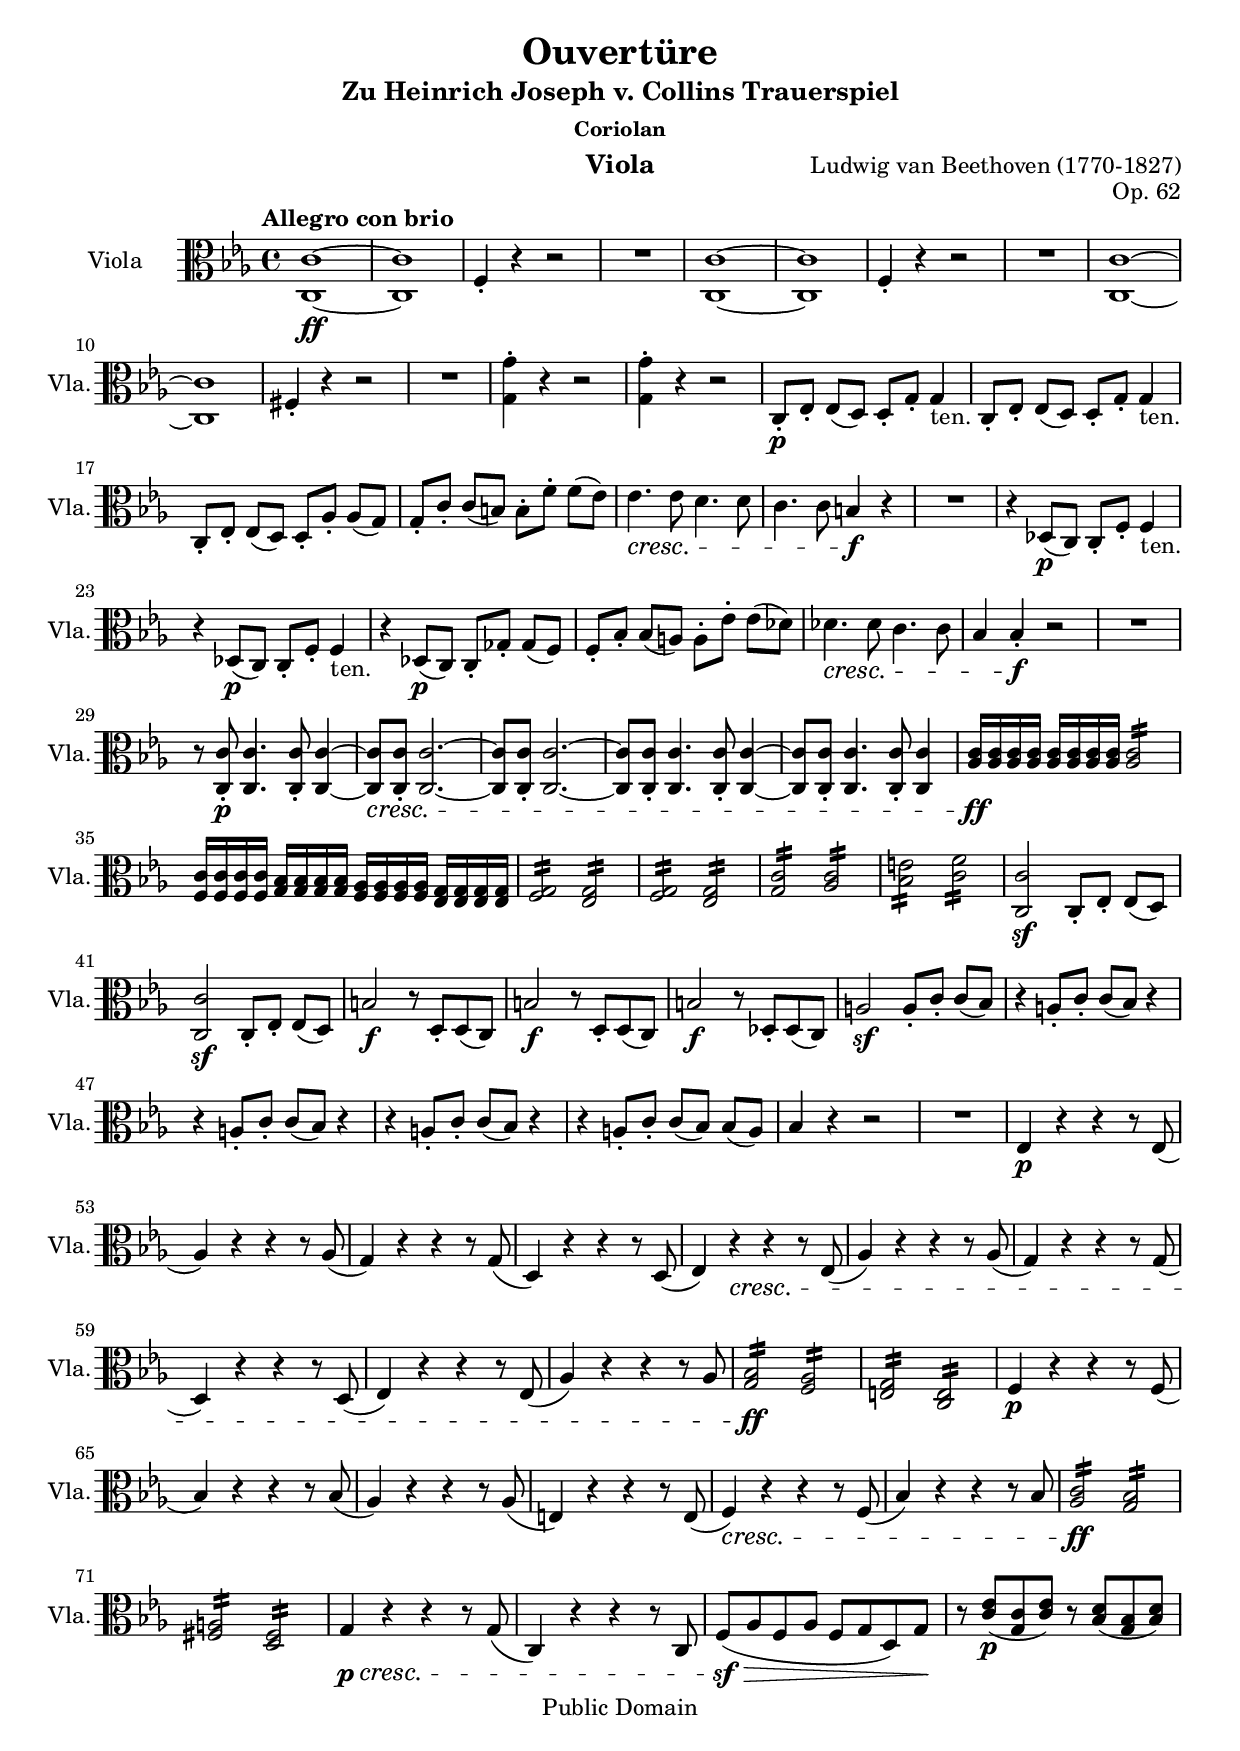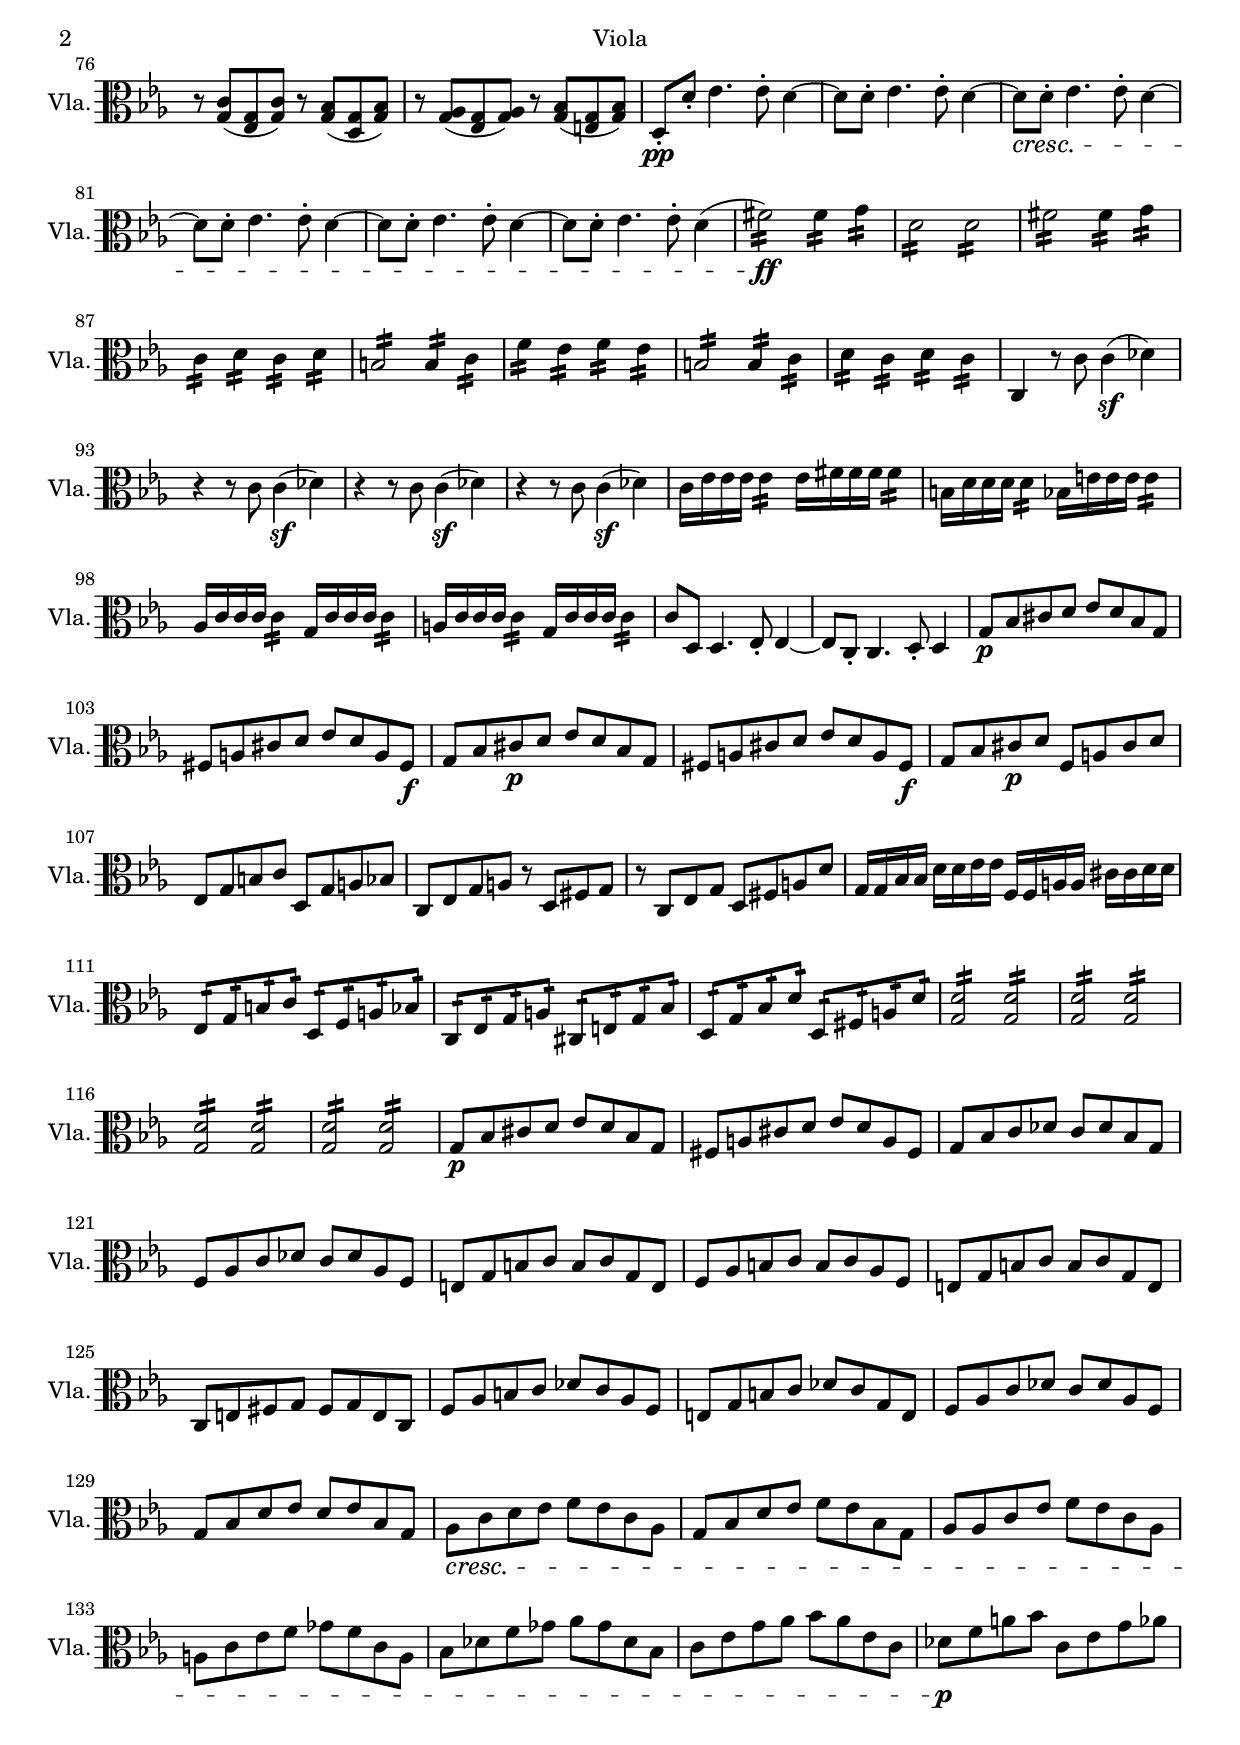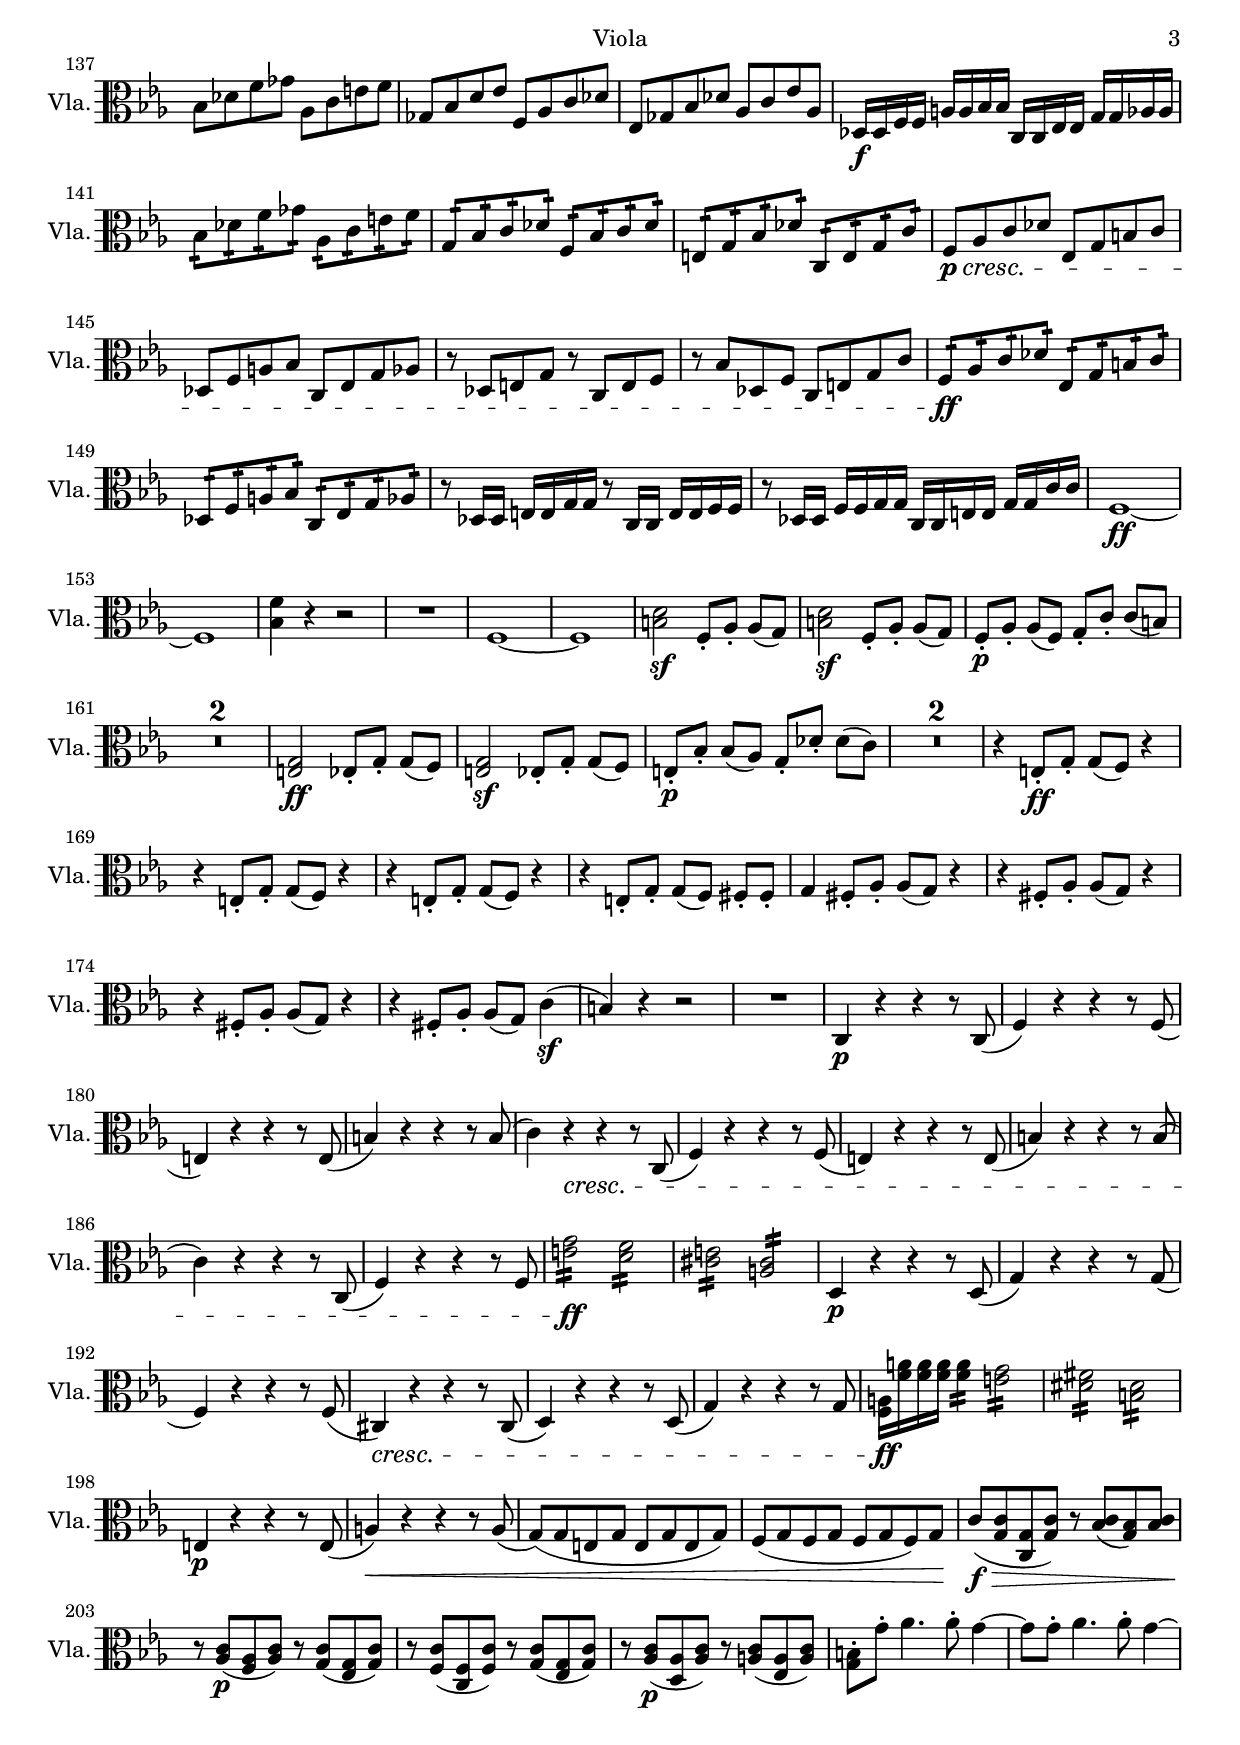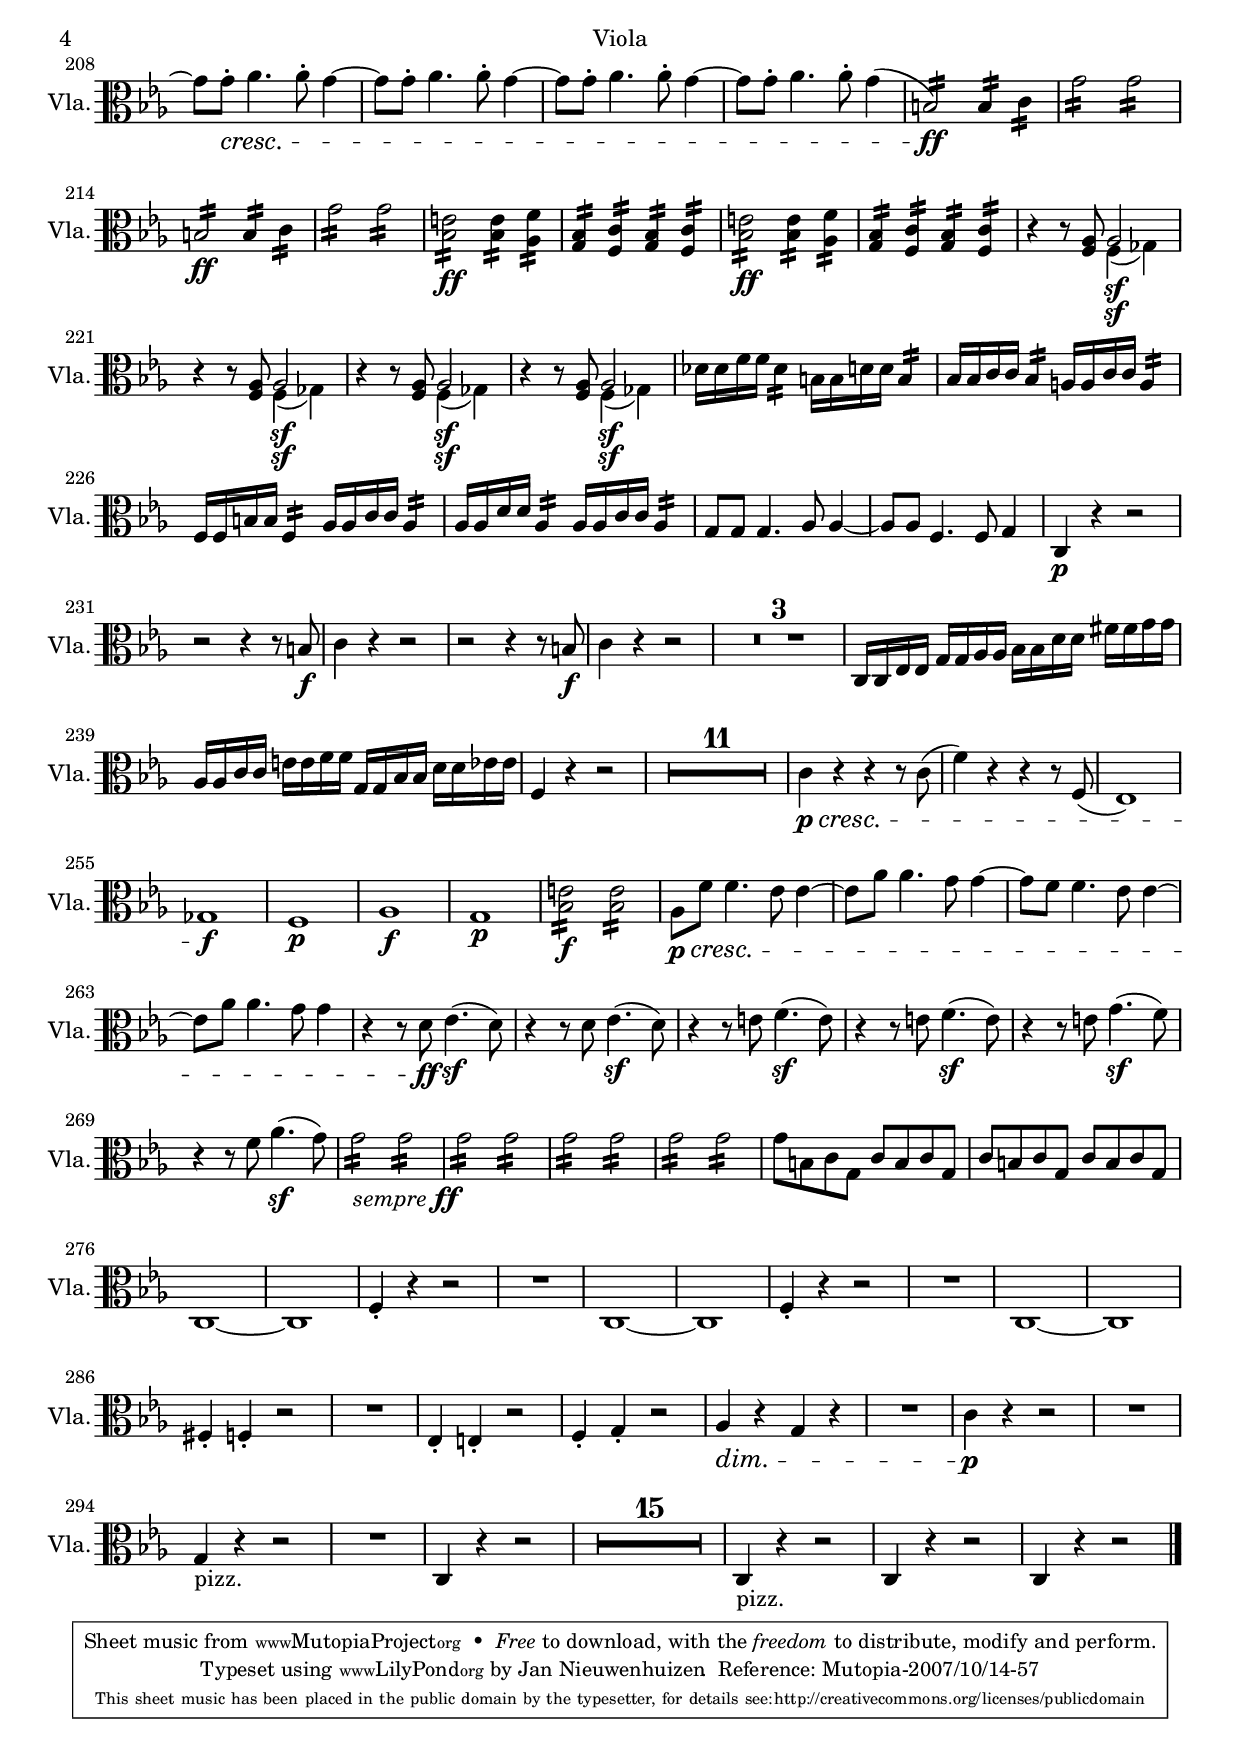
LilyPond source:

\version "2.16.0"

instrument = "Viola"

\include "header.ly"
\include "global.ly"

\version "2.16.0"


\version "2.16.0"

violaI =   \relative c {
	c'1\ff ~|
	c|
	f,4-. r r2|
	R1|
	% copied 3 bars from three back...
	%5
	c'1 ~|
	c|
	f,4-. r r2|
	R1|
	c'1 ~|
	c|
	fis,4-. r r2|
	R1|
	g'4-. r r2|
	g4-. r r2|
	% copied from violino-1...
	%15
	 c,,8[-.\p es-.]  es[( d)]  d[-. g-.] g4-"ten."|
	 c,8[-. es-.]  es[( d)]  d[-. g-.] g4-"ten."|
	 c,8[-. es-.]  es[( d)]  d[-. as'-.]  as[( g)]|
	 g8[-. c-.]  c[( b)]  b[-. f'-.]  f[( es)]|
	es4.\cresc es8 d4. d8|
	%20
	c4. c8  b4\!\f r4|
	R1|
	r4  des,8[\p( c)] c[-. f-.]f4-"ten."|
	r4  des8[\p( c)] c[-. f-.]f4-"ten."|
	r4  des8[\p( c)] c[-. ges'-.] ges[( f)]|
	%25
	 f[-. bes-.] bes[( a)] a[-. es'-.] es[( des)]|
	des4.\cresc des8 c4. c8|
	bes4  bes4\!-.\f r2|
	R1
	% same rhythm as violins...
	r8 c-.\p c4. c8-. c4~|
	 c8[\cresc c-.]c2.~|
	%30
	 c8[ c-.]c2.~|
	 c8[ c-.] c4. c8-. c4~|
	 c8[ c-.] c4. c8-. c4|
	c16[\!\ff c c c] c[ c c c] c2:16|
	%35
	 c16[ c c c] bes[ bes bes bes] as[ as as as] g[ g g g]|
	g2:16 g:|
	g: g:|
	c: c:|
	e: f:|
	%40
	c2\sf  c,8[-. es-.] es[( d)]|
	c'2\sf  c,8[-. es-.] es[( d)]|
	b'2\f r8  d,[-. d( c)]|
	b'2\f r8  d,[-. d( c)]|
	b'2\f r8  des,[-. des( c)]|
	%45
	a'2\sf  a8[-. c-.] c[( bes)]|
	r4  a8[-. c-.] c[( bes)] r4|
	r4  a8[-. c-.] c[( bes)] r4|
	r4  a8[-. c-.] c[( bes)] r4|
	r4  a8[-. c-.] c[( bes)] bes[( a)]|
	%50
	bes4 r r2|
	R1|
	es,4\p r r r8 es(|
	 as4) r r r8 as (|
	 g4) r r r8 g(|
	%55
	 d4) r r r8 d(|
	 es4) r\cresc r  r8 es(|
	 as4) r r r8 as(|
	 g4) r r r8 g(|
	 d4) r r r8 d(|
	%60
	 es4) r r r8 es(|
	 as4) r r r8 as|
	 bes2:16\!\ff as:|
	g: e:|
	f4\p r r r8 f(|
	%65
	 bes4) r r r8 bes(|
	 as4) r r r8 as(|
	 e4) r r r8 e(|
	 f4)\cresc r r r8 f(|
	 bes4) r r r8 bes|
	%70
	 c2:\!\ff bes:|
	a: fis:|
	g4\p\cresc r r r8 g(|
	 c,4) r r r8 c|
	f8[\!\sf(\> as f as] f[ g d) g\!]|
	%75
	r es'[\p( c es)] r  d[( bes d)]|
	r c[( g c)] r  bes[( g bes)]|
	r as[( g as)] r  bes[( g bes)]|
	 d,[-.\pp d'-.] es4. es8-. d4 ~|
	 d8[ d-.] es4. es8-. d4 ~|
	%80
	 d8[\cresc d-.] es4. es8-. d4 ~|
	 d8[ d-.] es4. es8-. d4 ~|
	 d8[ d-.] es4. es8-. d4 ~|
	 d8[ d-.] es4. es8-. d4(|
	 fis2:16)\!\ff fis4: g:|
	%85
	d2: d:|
	fis: fis4: g:|
	c,: d: c: d:|
	b2: b4: c:|
	f: es: f: es:|
	%90
	b2: b4: c:|
	d: c: d: c:|
	c,4 r8 c' c4\sf( des)|
	r r8 c c4\sf( des)|
	
	r r8 c c4\sf( des)|
	
	r r8 c c4\sf( des)|
	
	 c16[ es es es] es4:16 es16[ fis fis fis]fis4:16|
	 b,16[ d d d]d4:16 bes16[ e e e] e4:|
	 as,16[ c c c ] c4: g16[ c c c] c4:|
	 a16[ c c c] c4: g16[ c c c] c4:|
	%100
	 c8[ d,] d4. es8-. es4 ~|
	 es8[ c-.] c4. d8-. d4|
	% shared with cello from here on
	% except for some abbrevs below...
	 g8[\p bes cis d] es[ d bes g]|
	 fis[ a cis d] es[ d a fis\f]|
	 g[ bes cis\p d] es[ d bes g]
	%105
	 fis[ a cis d] es[ d a fis\f]|
	 g[ bes cis\p d] f,[ a cis d]|
	 es,[ g b c] d,[ g a bes]|
	 c,[ es g a]r d,[ fis g]|
	r c,[ es g] d[ fis a d]|
	%110
	% cello has eighth notes here...
	 g,16[ g bes bes] d[ d es es] f,[ f a a] cis[ cis d d]|
	 es,8:[ g: b: c:] d,:[ f: a: bes:]|
	 c,:[ es: g: a:] cis,:[ e: g: bes:]|
	 d,:[ g: bes: d:] d,:[ fis: a: d:]|
	d2: d:
	%115
	|
	d: d:|
	d: d:|
	d: d:|
	% urg, 2 copied from 102
	 g,8[\p bes cis d] es[ d bes g]|
	 fis[ a cis d] es[ d a fis]|
	%120
	 g[ bes c des] c[ des bes g]|
	 f[ as c des] c[ des as f]|
	 e[ g b c] b[ c g e]|
	 f[ as b c] b[ c as f]|
	 e[ g b c] b[ c g e]|
	%125
	 c[ e fis g] fis[ g e c]|
	 f[ as b c] des[ c as f]|
	 e[ g b c] des[ c g e]|
	 f[ as c des] c[ des as f]|
	 g[ bes d es] d[ es bes g]|
	 as[\cresc c d es] f[ es c as]|
	%131
	 g[ bes d es] f[ es bes g]|
	% shared with cellos until here
	% shared with violino-2 from here on
	 as[ as c es] f[ es c as]|
	 a[ c es f] ges[ f c a]|
	 bes[ des f ges] as[ ges des bes]|
	%135
	 c[ es g as] bes[ as es c]|
	des[\!\p f a bes] c,[ es g as]|
	 bes,[ des f ges] as,[ c e f]|
	 ges,[ bes d es] f,[ as c des]|
	 es,[ ges bes des] as[ c es as,]|
	%140
	% shared with cello from here on
	% except cello has eighth notes
	 des,16[\f des f f] a[ a bes bes] c,[ c es es] g[ g as as]|
	 bes8:[ des: f: ges:] as,:[ c: e: f:]|
	 g,:[ bes: c: des:] f,:[ bes: c: des:]|
	 e,:[ g: bes: des:] c,:[ e: g: c:]|
	%shared with cello from here on
	 f,8[\p\cresc as c des] es,[ g b c]|
	 des,[ f a bes] c,[ es g as]|
	% uhuh, still 'same as cello'
	% but now rests for notes that viola cannot reach...
	%145
	r des,[ e g]r c,[ e f]|
	% hmm, don't want to miss more than one note,
	% take bes octave higher
	r bes[ des, f] c[ e g c]|
	% cello has eight notes
	% viola has rest where can't reach	
	f,:[\!\ff as: c: des:] es,:[ g: b: c:]|
	 des,:[ f: a: bes:] c,:[ es: g: as:]|
	%150
	r des,16[ des] e[ e g g]r8 c,16[ c] e[ e f f]|
	r8 des16[ des] f[ f g g] c,[ c e e] g[ g c c]|
	f,1\ff ~|
	f|
	f'4 r r2
	R1
	%155
	f,1 ~|
	f|
	d'2\sf  f,8[-. as-.] as[( g)]|
	
	d'2\sf  f,8[-. as-.] as[( g)]|
	% ugh, should be quoted and transposed...
	%160
	 f8[-.\p as-.] as[( f)] g[-. c-.] c[( b)]|
	R1*2|
	
	g2\ff  es8[-. g-.] g[( f)]|
	g2\sf  es8[-. g-.] g[( f)]|
	%165
	 e[-.\p bes'-.] bes[( as)] g[-. des'-.] des[( c)]|
	R1*2|
	r4  e,8[-.\ff g-.] g[( f)] r4|
	r4  e8[-. g-.] g[( f)] r4|
	%170
	r4  e8[-. g-.] g[( f)] r4|
	r4  e8[-. g-.] g[( f)] fis[-.fis-.]|
	
	g4  fis8[-.as-.] as[( g)] r4|
	r4  fis8[-.as-.] as[( g)] r4|
	r4  fis8[-.as-.] as[( g)] r4|
	%175
	r4  fis8[-.as-.] as[( g)] c4\sf(|
	 b)  r r2|
	R1
	% ugh, should be quoted and transposed
	c,4\p r r r8 c8(|
	 f4) r r r8 f8(|
	%180
	 e4) r r r8 e8(|
	 b'4) r r r8 b8(|
	 c4) r\cresc r r8 c,8(|
	% copied
	 f4) r r r8 f8(|
	 e4) r r r8 e8(|
	%185
	 b'4) r r r8 b8(|
	 c4) r r r8 c,8(|
	 f4) r r r8 f8|
	 g'2:16\!\ff f:|
	e: cis:|
	%190
	d,4\p r r r8 d8(|
	 g4) r r r8 g8(|
	 f4) r r r8 f8(|
	 cis4)\cresc r r r8 cis8(|
	 d4) r r r8 d8(|
	%195
	 g4) r r r8 g8|
	a16[\!\ff a' a a]a4: g2:|
	fis: dis:|
	
	e,4\p r r r8 e8(|
	 a4)\< r r r8 a8(|
	%200
	  g)[(g e g] e[ g e g)]|
	% quote and transpose
	 f[(g f g] f[ g f) g\!]|
	 c[\f\>(c g c)]r c[(bes) c\!]|
	r c[\p(as c)]r c[(g c)]|
	r c[(f, c')]r c[(g c)]|
	%205
	r c[\p(as c)]r c[(a c)]|
	 b[-. g'-.] as4. as8-. g4 ~|
	 g8[ g-.] as4. as8-. g4 ~|
	 g8[ g-.\cresc] as4. as8-. g4 ~|
	 g8[ g-.] as4. as8-. g4 ~|
	%210
	 g8[ g-.] as4. as8-. g4 ~|
	 g8[ g-.] as4. as8-. g4 (|
	 b,2:16\!)\ff b4: c:|
	g'2: g:|
	
	%214
	b,2:16\ff b4: c:|
	g'2: g:|
	
	e2:16\ff e4: f:|
	bes,: c: bes: c:|
	
	e2:16\ff e4: f:|
	bes,: c: bes: c:|
	
	%220
	r4 r8 as as2\sf|
	r4 r8 as as2\sf|
	r4 r8 as as2\sf|
	r4 r8 as as2\sf|
	 des16[ des f f]des4:  b16[ b d d]b4:|
	%225
	 bes16[ bes c c]bes4:  a16[ a c c]a4:|
	 f16[ f b b]f4:  as16[ as c c]as4:|
	 as16[ as d d]as4:  as16[ as c c]as4:|
	 g8[ g]g4. as8 as4 ~|
	 as8[ as]f4. f8 g4|
	%230
	c,\p r r2|
	r r4 r8 b'\f|
	c4 r r2|
	r r4 r8 b\f|
	c4 r r2|
	R1*3|
	 c,16[c es es] g[ g as as] bes[ bes d d] fis[ fis g g]|
	 as,[ as c c] e[ e f f] g,[ g bes bes] d[ d es es]|
	%240
	f,4 r r2|
	R1*11|
	c'4\p\cresc r r r8 c8(|
	 f4) r r r8 f,8(|
	 es1)|
	
	%255
	 ges\!\f|
	f\p|
	as\f|
	g\p
	e'2:16\f e:|
	
	%260
	 as,8[\p\cresc f']f4. es8 es4 ~|
	 es8[ as]as4. g8 g4 ~|
	 g8[ f]f4. es8 es4 ~|
	 es8[ as]as4. g8 g4|
	r r8  d\!\ff es4.\sf( d8)|
	%265
	r4 r8 d es4.\sf( d8)|
	r4 r8 e f4.\sf( e8)|
	r4 r8 e f4.\sf( e8)|
	r4 r8 e g4.\sf( f8)|
	r4 r8 f as4.\sf( g8)|
	%270
	g2:16 g:\ffsempre|
	g: g:|
	g: g:|
	g: g:|
	 g8[ b, c g] c[ b c g]|
	%275
	 c[ b c g] c[ b c g]|
	c,1 ~|
	c|
	f4-. r r2|
	R1|
	c1 ~|
	c|
	f4-. r r2|
	R1|
	c1 ~|
	c|
	fis4-. f-. r2|
	R1|
	es4-. e-. r2|
	f4-. g-. r2|
	%290
	as4\dim r g r|
	R1|
	 c4\!\p r r2|
	R1|
	g4- \markup{"pizz."} r r2|
	R1|
	c,4 r r2|
	R1*15|
	c4- \markup{"pizz."} r r2|
	c4 r r2|
	c4 r r2|
}


\version "2.16.0"

violaII =   \relative c {
	c1\ff ~|
	c|
	f4-. r r2|
	R1|
	% copied 3 bars from three back...
	%5
	c1 ~|
	c|
	f4-. r r2|
	R1|
	c1 ~|
	c|
	fis4-. r r2|
	R1|
	g4-. r r2|
	g4-. r r2|
	% copied from violino-1...
	%15
	 c,8[-.\p es-.]  es[( d)]  d[-. g-.] g4-"ten."|
	 c,8[-. es-.]  es[( d)]  d[-. g-.] g4-"ten."|
	 c,8[-. es-.]  es[( d)]  d[-. as'-.]  as[( g)]|
	 g8[-. c-.]  c[( b)]  b[-. f'-.]  f[( es)]|
	es4.\cresc es8 d4. d8|
	%20
	c4. c8  b4\!\f r4|
	R1|
	r4  des,8[\p( c)] c[-. f-.]f4-"ten."|
	r4  des8[\p( c)] c[-. f-.]f4-"ten."|
	r4  des8[\p( c)] c[-. ges'-.] ges[( f)]|
	%25
	 f[-. bes-.] bes[( a)] a[-. es'-.] es[( des)]|
	des4.\cresc des8 c4. c8|
	bes4  bes4\!-.\f r2|
	R1
	% same rhythm as violins...
	r8 c,-.\p c4. c8-. c4~|
	 c8[\cresc c-.]c2.~|
	%30
	 c8[ c-.]c2.~|
	 c8[ c-.] c4. c8-. c4~|
	 c8[ c-.] c4. c8-. c4|
	as'16[\!\ff as as as] as[ as as as]as2:16|
	%35
	 f16[ f f f] g[ g g g] f[ f f f] es[ es es es]|
	f2:16 es:|
	f: es:|
	g: as:|
	bes: c:|
	%40
	c,2\sf  c8[-. es-.] es[( d)]|
	c2\sf  c8[-. es-.] es[( d)]|
	b'2\f r8  d,[-. d( c)]|
	b'2\f r8  d,[-. d( c)]|
	b'2\f r8  des,[-. des( c)]|
	%45
	a'2\sf  a8[-. c-.] c[( bes)]|
	r4  a8[-. c-.] c[( bes)] r4|
	r4  a8[-. c-.] c[( bes)] r4|
	r4  a8[-. c-.] c[( bes)] r4|
	r4  a8[-. c-.] c[( bes)] bes[( a)]|
	%50
	bes4 r r2|
	R1|
	es,4\p r r r8 es(|
	 as4) r r r8 as (|
	 g4) r r r8 g(|
	%55
	 d4) r r r8 d(|
	 es4) r\cresc r  r8 es(|
	 as4) r r r8 as(|
	 g4) r r r8 g(|
	 d4) r r r8 d(|
	%60
	 es4) r r r8 es(|
	 as4) r r r8 as|
	 g2:16\!\ff f:|
	e: c:|
	f4\p r r r8 f(|
	%65
	 bes4) r r r8 bes(|
	 as4) r r r8 as(|
	 e4) r r r8 e(|
	 f4)\cresc r r r8 f(|
	 bes4) r r r8 bes|
	%70
	 as2:\!\ff g:|
	fis: d:|
	g4\p\cresc r r r8 g(|
	 c,4) r r r8 c|
	f8[\!\sf(\>as f as] f[ g d) g\!]|
	%75
	r  c[\p(g c)] r  bes[(g bes)]|
	r  g[(es g)] r  g[(d g)]|
	r  g[(es g)] r  g[(e g)]|
	 d[-.\pp d'-.] es4. es8-. d4 ~|
	 d8[ d-.] es4. es8-. d4 ~|
	%80
	 d8[\cresc d-.] es4. es8-. d4 ~|
	 d8[ d-.] es4. es8-. d4 ~|
	 d8[ d-.] es4. es8-. d4 ~|
	 d8[ d-.] es4. es8-. d4 (|
	 fis2:16\!)\ff fis4: g:|
	%85
	d2: d:|
	fis: fis4: g:|
	c,: d: c: d:|
	b2: b4: c:|
	f: es: f: es:|
	%90
	b2: b4: c:|
	d: c: d: c:|
	c,4 r8 c' c4\sf( des)|
	r r8 c c4\sf( des)|
	r r8 c c4\sf( des)|
	r r8 c c4\sf( des)|
	 c16[ es es es]es4: es16[ fis fis fis]fis4:|
	 b,16[ d d d]d4: bes16[ e e e]e4:|
	 as,16[ c c c ]c4: g16[ c c c]c4:|
	 a16[ c c c]c4: g16[ c c c]c4:|
	%100
	 c8[ d,]d4. es8-. es4 ~|
	 es8[ c-.]c4. d8-. d4|
	% shared with cello from here on
	% except for some abbrevs below...
	 g8[\p bes cis d] es[ d bes g]|
	 fis[ a cis d] es[ d a fis\f]|
	 g[ bes cis\p d] es[ d bes g]
	%105
	 fis[ a cis d] es[ d a fis\f]|
	 g[ bes cis\p d] f,[ a cis d]|
	 es,[ g b c] d,[ g a bes]|
	 c,[ es g a]r d,[ fis g]|
	r c,[ es g] d[ fis a d]|
	%110
	% cello has eighth notes here...
	 g,16[ g bes bes] d[ d es es] f,[ f a a] cis[ cis d d]|
	 es,8:[ g: b: c:] d,:[ f: a: bes:]|
	 c,:[ es: g: a:] cis,:[ e: g: bes:]|
	 d,:[ g: bes: d:] d,:[ fis: a: d:]|
	g,2: g:
	%115
	|
	g: g:|
	g: g:|
	g: g:|
	% urg, 2 copied from 102
	 g8[\p bes cis d] es[ d bes g]|
	 fis[ a cis d] es[ d a fis]|
	%120
	 g[ bes c des] c[ des bes g]|
	 f[ as c des] c[ des as f]|
	 e[ g b c] b[ c g e]|
	 f[ as b c] b[ c as f]|
	 e[ g b c] b[ c g e]|
	%125
	 c[ e fis g] fis[ g e c]|
	 f[ as b c] des[ c as f]|
	 e[ g b c] des[ c g e]|
	 f[ as c des] c[ des as f]|
	 g[ bes d es] d[ es bes g]|
	 as[\cresc c d es] f[ es c as]|
	%131
	 g[ bes d es] f[ es bes g]|
	% shared with cellos until here
	% shared with violino-2 from here on
	 as[ as c es] f[ es c as]|
	 a[ c es f] ges[ f c a]|
	 bes[ des f ges] as[ ges des bes]|
	%135
	 c[ es g as] bes[ as es c]|
	des[\!\p f a bes] c,[ es g as]|
	 bes,[ des f ges] as,[ c e f]|
	 ges,[ bes d es] f,[ as c des]|
	 es,[ ges bes des] as[ c es as,]|
	%140
	% shared with cello from here on
	% except cello has eighth notes
	 des,16[\f des f f] a[ a bes bes] c,[ c es es] g[ g as as]|
	 bes8:[ des: f: ges:] as,:[ c: e: f:]|
	 g,:[ bes: c: des:] f,:[ bes: c: des:]|
	 e,:[ g: bes: des:] c,:[ e: g: c:]|
	%shared with cello from here on
	 f,8[\p\cresc as c des] es,[ g b c]|
	 des,[ f a bes] c,[ es g as]|
	% uhuh, still 'same as cello'
	% but now rests for notes that viola cannot reach...
	%145
	r des,[ e g]r c,[ e f]|
	% hmm, don't want to miss more than one note,
	% take bes octave higher
	r bes[ des, f] c[ e g c]|
	% cello has eight notes
	% viola has rest where can't reach	
	f,:[\!\ff as: c: des:] es,:[ g: b: c:]|
	 des,:[ f: a: bes:] c,:[ es: g: as:]|
	%150
	r des,16[ des] e[ e g g]r8 c,16[ c] e[ e f f]|
	r8 des16[ des] f[ f g g] c,[ c e e] g[ g c c]|
	f,1\ff ~|
	f|
	bes4 r r2
	%155
	R1
	f1 ~|
	f|
	b2\sf  f8[-. as-.] as[( g)]|
	
	b2\sf  f8[-. as-.] as[( g)]|
	% ugh, should be quoted and transposed...
	%160
	 f8[-.\p as-.] as[( f)] g[-. c-.] c[( b)]|
	R1*2|
	
	e,2\ff  es8[-. g-.] g[( f)]|
	e2\sf  es8[-. g-.] g[( f)]|
	%165
	 e[-.\p bes'-.] bes[( as)] g[-. des'-.] des[( c)]|
	R1*2|
	r4  e,8[-.\ff g-.] g[( f)] r4|
	r4  e8[-. g-.] g[( f)] r4|
	%170
	r4  e8[-. g-.] g[( f)] r4|
	r4  e8[-. g-.] g[( f)] fis[-.fis-.]|
	
	g4  fis8[-.as-.] as[( g)] r4|
	r4  fis8[-.as-.] as[( g)] r4|
	r4  fis8[-.as-.] as[( g)] r4|
	%175
	r4  fis8[-.as-.] as[( g)] c4\sf(|
	 b)  r r2|
	R1
	% ugh, should be quoted and transposed
	c,4\p r r r8 c8(|
	 f4) r r r8 f8(|
	%180
	 e4) r r r8 e8(|
	 b'4) r r r8 b8(|
	 c4) r\cresc r r8 c,8(|
	% copied
	 f4) r r r8 f8(|
	 e4) r r r8 e8(|
	%185
	 b'4) r r r8 b8(|
	 c4) r r r8 c,8(|
	 f4) r r r8 f8|
	 e'2:16\!\ff d:|
	cis: a:|
	%190
	d,4\p r r r8 d8(|
	 g4) r r r8 g8(|
	 f4) r r r8 f8(|
	 cis4)\cresc r r r8 cis8(|
	 d4) r r r8 d8(|
	%195
	 g4) r r r8 g8|
	f16[\!\ff f' f f]f4: e2:|
	dis: b:|
	e,4\p r r r8 e8(|
	 a4)\< r r r8 a8(|
	%200
	  g)[(g e g] e[ g e g)]|
	% quote and transpose
	 f[(g f g] f[ g f) g\!]|
	 c[\f\>(g c, g')]r bes[(g) bes\!]|
	r as[\p(f as)]r g[(es g)]|
	r f[(c f)]r g[(es g)]|
	%205
	r as[\p(d, as')]r a[(es a)]|
	 g[-. g'-.] as4. as8-. g4 ~|
	 g8[ g-.] as4. as8-. g4 ~|
	 g8[ g-.\cresc] as4. as8-. g4 ~|
	 g8[ g-.] as4. as8-. g4 ~|
	%210
	 g8[ g-.] as4. as8-. g4 ~|
	 g8[ g-.] as4. as8-. g4 (|
	 b,2:16\!)\ff b4: c:|
	g'2: g:|
	%214
	b,2:16\ff b4: c:|
	g'2: g:|
	bes,2:16\ff bes4: as:|
	g: f: g: f:|
	bes2:16\ff bes4: as:|
	g: f: g: f:|
	%220
	r4 r8 f f4\sf( ges)|
	r4 r8 f f4\sf( ges)|
	r4 r8 f f4\sf( ges)|
	r4 r8 f f4\sf( ges)|
	 des'16[ des f f]des4:  b16[ b d d]b4:|
	%225
	 bes16[ bes c c]bes4:  a16[ a c c]a4:|
	 f16[ f b b]f4:  as16[ as c c]as4:|
	 as16[ as d d]as4:  as16[ as c c]as4:|
	 g8[ g]g4. as8 as4 ~|
	 as8[ as]f4. f8 g4|
	%230
	c,\p r r2|
	r r4 r8 b'\f|
	c4 r r2|
	r r4 r8 b\f|
	c4 r r2|
	R1*3|
	 c,16[c es es] g[ g as as] bes[ bes d d] fis[ fis g g]|
	 as,[ as c c] e[ e f f] g,[ g bes bes] d[ d es es]|
	%240
	f,4 r r2|
	R1*11|
	c'4\p\cresc r r r8 c8(|
	 f4) r r r8 f,8(|
	 es1)|
	
	%255
	 ges\!\f|
	f\p|
	as\f|
	g\p
	bes2:16\f bes:|
	
	%260
	 as8[\p\cresc f']f4. es8 es4 ~|
	 es8[ as]as4. g8 g4 ~|
	 g8[ f]f4. es8 es4 ~|
	 es8[ as]as4. g8 g4|
	r r8  d\!\ff es4.\sf( d8)|
	%265
	r4 r8 d es4.\sf( d8)|
	r4 r8 e f4.\sf( e8)|
	r4 r8 e f4.\sf( e8)|
	r4 r8 e g4.\sf( f8)|
	r4 r8 f as4.\sf( g8)|
	%270
	g2:16\ffsempre g:|
	g: g:|
	g: g:|
	g: g:|
	 g8[ b, c g] c[ b c g]|
	%275
	 c[ b c g] c[ b c g]|
	c,1 ~|
	c|
	f4-. r r2|
	R1|
	c1 ~|
	c|
	f4-. r r2|
	R1|
	c1 ~|
	c|
	fis4-. f-. r2|
	R1|
	es4-. e-. r2|
	f4-. g-. r2|
	%290
	as4\dim r g r|
	R1|
	 c4\!\p r r2|
	R1|
	g4- \markup{"pizz."} r r2|
	R1|
	c,4 r r2|
	R1*15|
	c4- \markup{"pizz."} r r2|
	c4 r r2|
	c4 r r2|
}


%{
violeGroup =  \context PianoStaff = viole_group  <<
        \set PianoStaff.aDueText = #""
	\context Staff=oneViole {
		\set Staff.midiInstrument = #"viola"
		\set Staff.instrumentName = #"Viola"
		\set Staff.shortInstrumentName = #"Vla."
		
		\clef "alto"
		%\set Staff.clefGlyph = #"clefs.C"
		%\set Staff.clefPosition = #0

		\global
	}
	\context Staff=twoViole {
		\set Staff.midiInstrument = #"viola"
		\set Staff.instrumentName = #"Viola II"
		\set Staff.shortInstrumentName = #"Vla. II"
		
		\clef "alto" 
		%\set Staff.clefGlyph = #"clefs.C"
		%\set Staff.clefPosition = #0

		\global
	}

	\context Staff=oneViole \partcombine \violaI \violaII
>>
%}

violeGroup =   \context Staff = "viole" <<
        \set Staff.aDueText = #""
	\context Staff = "viole" {
		\set Staff.midiInstrument = #"viola"
		\set Staff.instrumentName = #"Viola"
		\set Staff.shortInstrumentName = #"Vla."

		\clef "alto" 
		%\set Staff.clefGlyph = #"clefs.C"
		%\set Staff.clefPosition = #0

		\global
	}
	\context Voice = "one" \partcombine \violaI \violaII
>>



\include "coriolan-part-paper.ly"
\score{
	\violeGroup
	\layout {}
	\version "2.16.0"

\midi {
	\tempo 4 = 150
}

}
